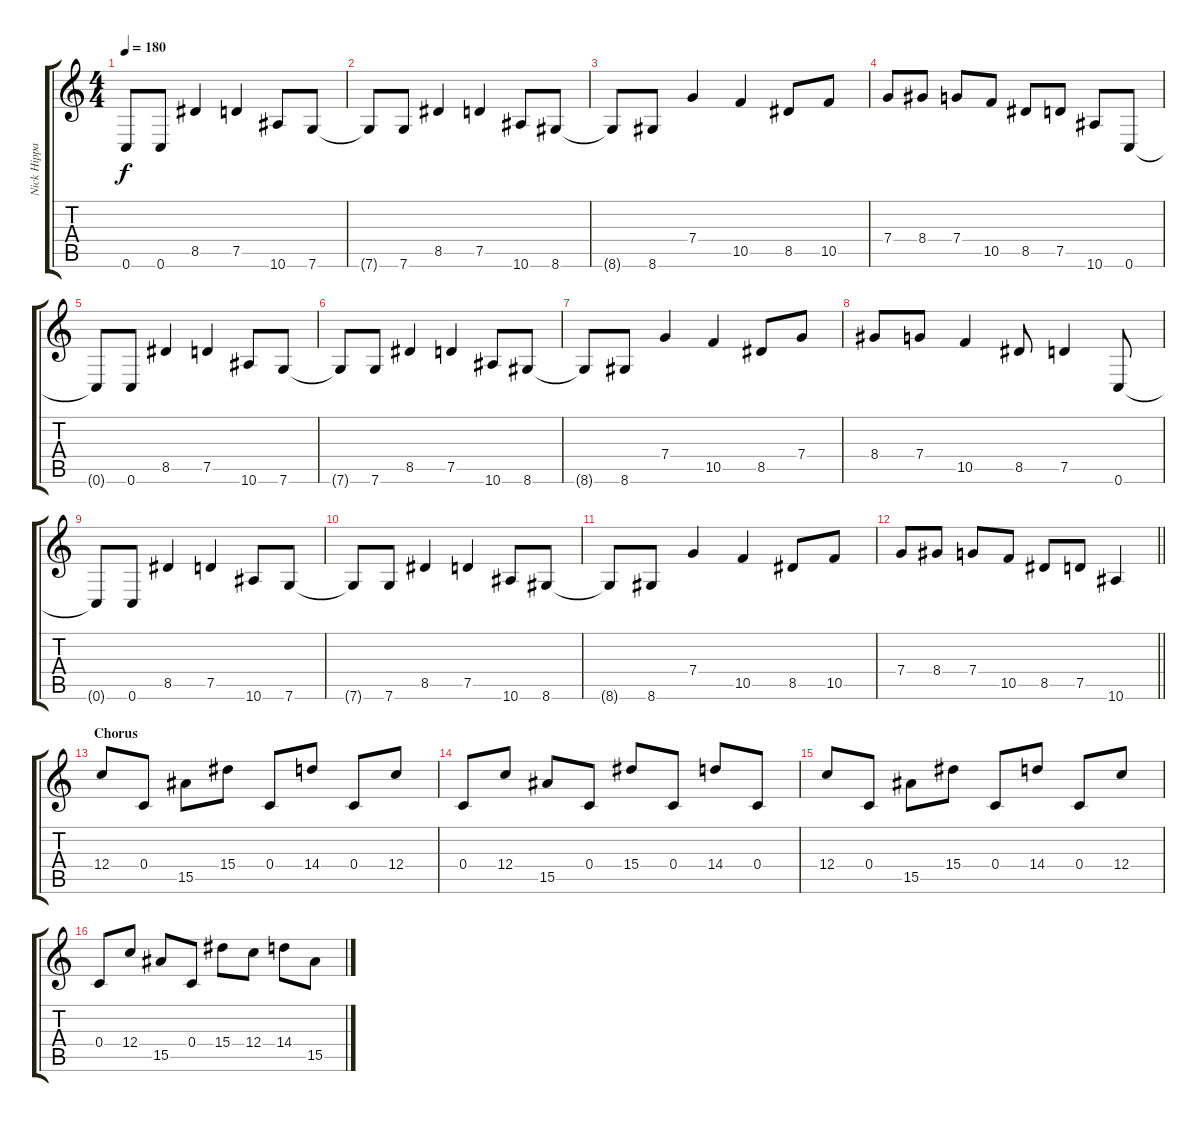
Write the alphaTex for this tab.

\track ("Nick Hippa" "Nick Hippa") {instrument distortionguitar}
\staff {score tabs}
\tuning (D4 A3 F3 C3 G2 C2) {hide}
\ts (4 4)
\tempo 180
\clef g2
\ks c
0.6{t}.8{dy f} 0.6.8 8.5.4 7.5.4 10.6.8 7.6.8 |
7.6{t}.8 7.6.8 8.5.4 7.5.4 10.6.8 8.6.8 |
8.6{t}.8 8.6.8 7.4.4 10.5.4 8.5.8 10.5.8 |
7.4.8 8.4.8 7.4.8 10.5.8 8.5.8 7.5.8 10.6.8 0.6.8 |
0.6{t}.8 0.6.8 8.5.4 7.5.4 10.6.8 7.6.8 |
7.6{t}.8 7.6.8 8.5.4 7.5.4 10.6.8 8.6.8 |
8.6{t}.8 8.6.8 7.4.4 10.5.4 8.5.8 7.4.8 |
8.4.8 7.4.8 10.5.4 8.5.8 7.5.4 0.6.8 |
0.6{t}.8 0.6.8 8.5.4 7.5.4 10.6.8 7.6.8 |
7.6{t}.8 7.6.8 8.5.4 7.5.4 10.6.8 8.6.8 |
8.6{t}.8 8.6.8 7.4.4 10.5.4 8.5.8 10.5.8 |
\barLineRight lightlight
7.4.8 8.4.8 7.4.8 10.5.8 8.5.8 7.5.8 10.6.4 |
\section ("" "Chorus")
12.4.8 0.4.8 15.5.8 15.4.8 0.4.8 14.4.8 0.4.8 12.4.8 |
0.4.8 12.4.8 15.5.8 0.4.8 15.4.8 0.4.8 14.4.8 0.4.8 |
12.4.8 0.4.8 15.5.8 15.4.8 0.4.8 14.4.8 0.4.8 12.4.8 |
0.4.8 12.4.8 15.5.8 0.4.8 15.4.8 12.4.8 14.4.8 15.5.8
